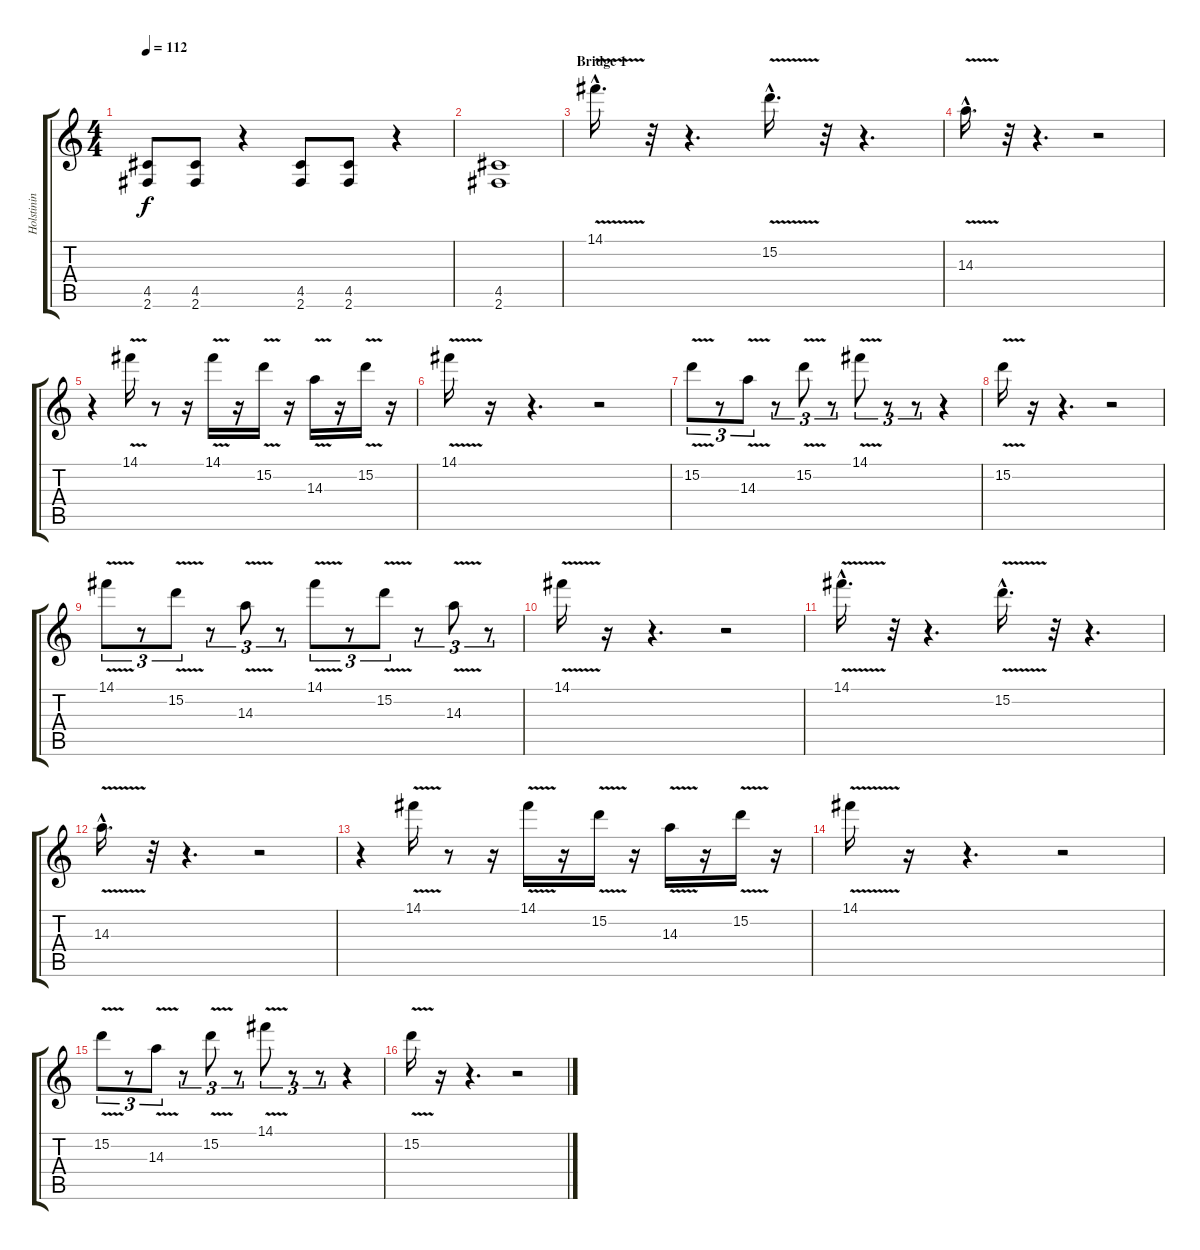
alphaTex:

\track ("Holstinin" "Holstinin") {instrument overdrivenguitar}
\staff {score tabs}
\tuning (E4 B3 G3 D3 A2 E2) {hide}
\ts (4 4)
\tempo 112
\clef g2
\ks c
(4.5 2.6).8{dy f} (4.5 2.6).8 r.4 (4.5 2.6).8 (4.5 2.6).8 r.4 |
(4.5 2.6).1 |
\section ("" "Bridge 1")
14.1{v hac}.16{d volume 16 instrument electricguitarclean} r.32 r.4{d} 15.2{v hac}.16{d} r.32 r.4{d} |
14.3{v hac}.16{d} r.32 r.4{d} r.2 |
r.4 14.1{v}.16 r.8 r.16 14.1{v}.16 r.16 15.2{v}.16 r.16 14.3{v}.16 r.16 15.2{v}.16 r.16 |
14.1{v}.16 r.16 r.4{d} r.2 |
15.2{v}.8{tu (3 2)} r.8{tu (3 2)} 14.3{v}.8{tu (3 2)} r.8{tu (3 2)} 15.2{v}.8{tu (3 2)} r.8{tu (3 2)} 14.1{v}.8{tu (3 2)} r.8{tu (3 2)} r.8{tu (3 2)} r.4 |
15.2{v}.16 r.16 r.4{d} r.2 |
14.1{v}.8{tu (3 2)} r.8{tu (3 2)} 15.2{v}.8{tu (3 2)} r.8{tu (3 2)} 14.3{v}.8{tu (3 2)} r.8{tu (3 2)} 14.1{v}.8{tu (3 2)} r.8{tu (3 2)} 15.2{v}.8{tu (3 2)} r.8{tu (3 2)} 14.3{v}.8{tu (3 2)} r.8{tu (3 2)} |
14.1{v}.16 r.16 r.4{d} r.2 |
14.1{v hac}.16{d} r.32 r.4{d} 15.2{v hac}.16{d} r.32 r.4{d} |
14.3{v hac}.16{d} r.32 r.4{d} r.2 |
r.4 14.1{v}.16 r.8 r.16 14.1{v}.16 r.16 15.2{v}.16 r.16 14.3{v}.16 r.16 15.2{v}.16 r.16 |
14.1{v}.16 r.16 r.4{d} r.2 |
15.2{v}.8{tu (3 2)} r.8{tu (3 2)} 14.3{v}.8{tu (3 2)} r.8{tu (3 2)} 15.2{v}.8{tu (3 2)} r.8{tu (3 2)} 14.1{v}.8{tu (3 2)} r.8{tu (3 2)} r.8{tu (3 2)} r.4 |
15.2{v}.16 r.16 r.4{d} r.2
